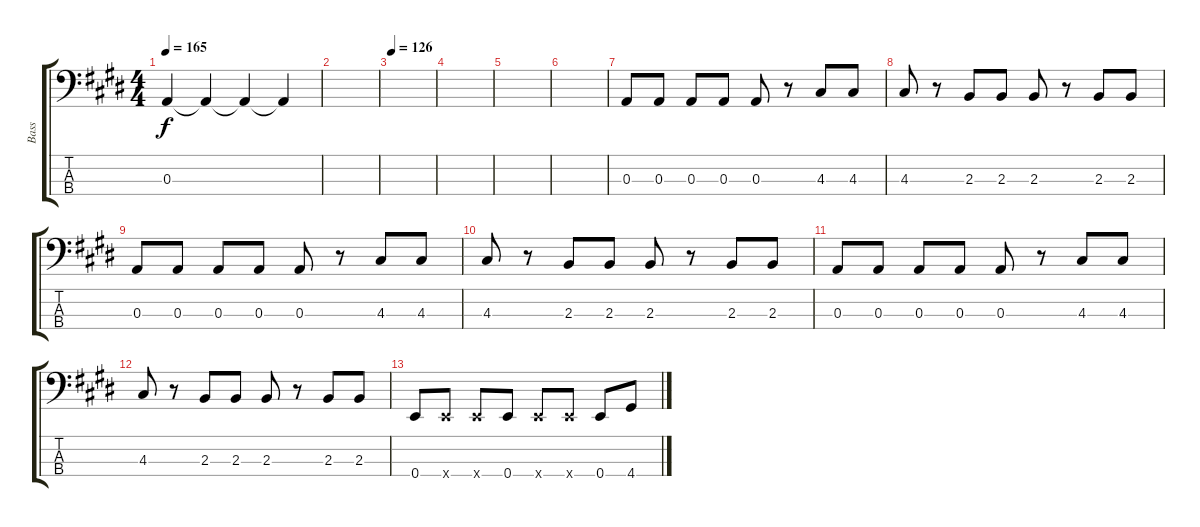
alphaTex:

\track ("Bass" "Bass") {instrument electricbasspick}
\staff {score tabs}
\tuning (G2 D2 A1 E1) {hide}
\ts (4 4)
\tempo 165
\clef f4
\ks e
0.3{t}.4{dy f} 0.3{t}.4 0.3{t}.4 0.3{t}.4 |
|
\tempo 126
|
|
|
|
0.3.8 0.3.8 0.3.8 0.3.8 0.3.8 r.8 4.3.8 4.3.8 |
4.3.8 r.8 2.3.8 2.3.8 2.3.8 r.8 2.3.8 2.3.8 |
0.3.8 0.3.8 0.3.8 0.3.8 0.3.8 r.8 4.3.8 4.3.8 |
4.3.8 r.8 2.3.8 2.3.8 2.3.8 r.8 2.3.8 2.3.8 |
0.3.8 0.3.8 0.3.8 0.3.8 0.3.8 r.8 4.3.8 4.3.8 |
4.3.8 r.8 2.3.8 2.3.8 2.3.8 r.8 2.3.8 2.3.8 |
0.4.8 0.4{x}.8 0.4{x}.8 0.4.8 0.4{x}.8 0.4{x}.8 0.4.8 4.4.8
